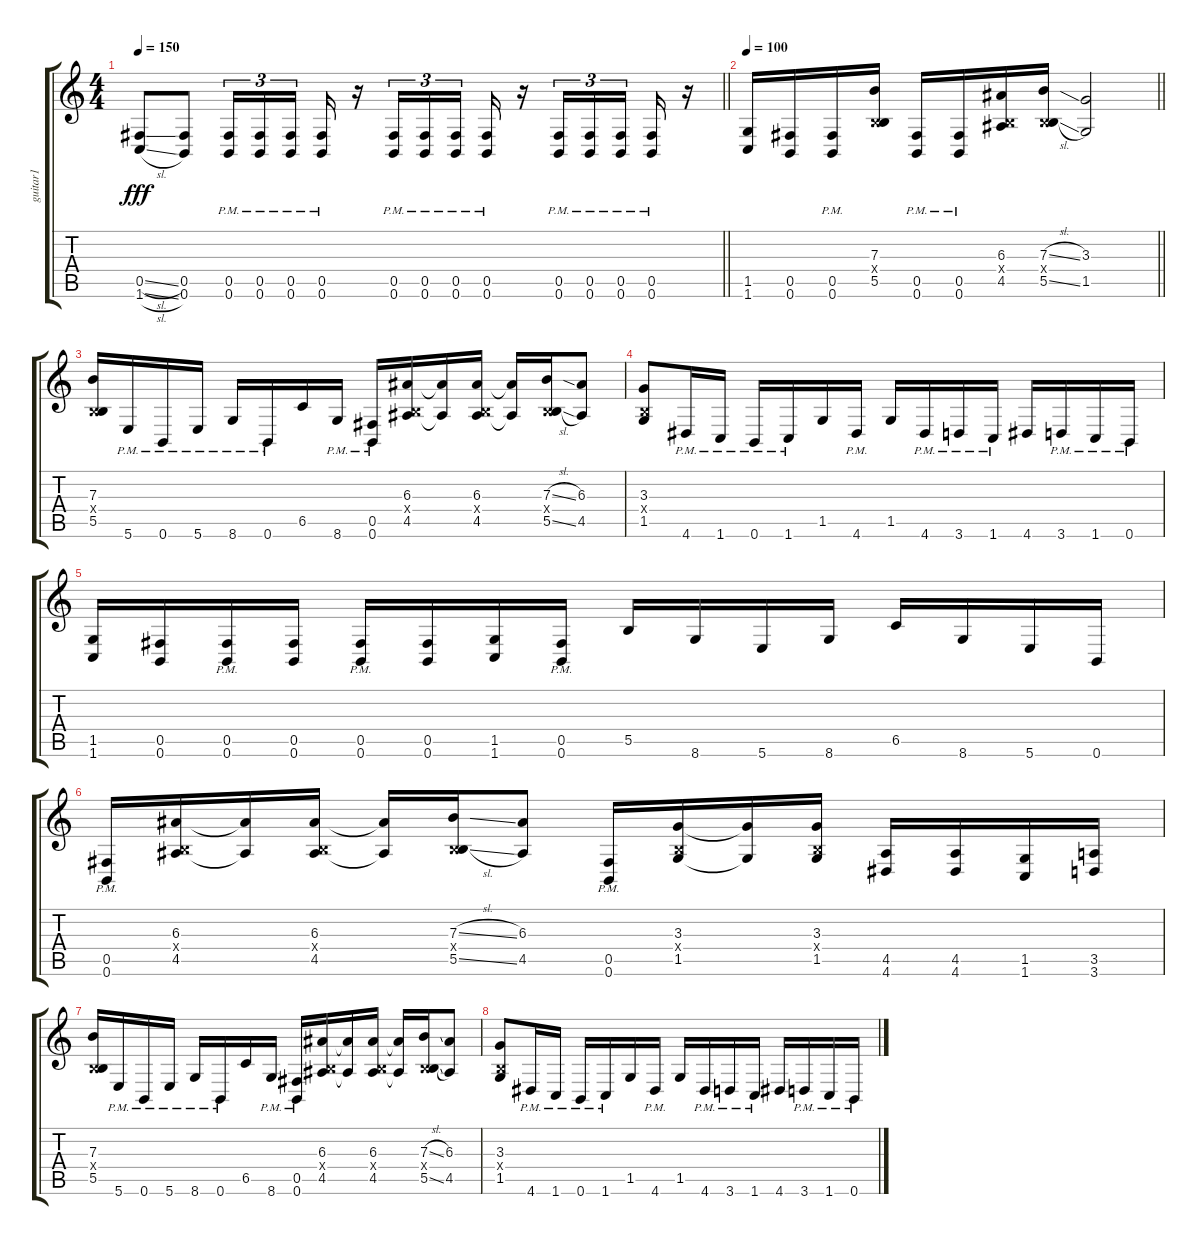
\track ("guitar1" "guitar1") {instrument distortionguitar}
\staff {score tabs}
\tuning (Db4 Ab3 E3 B2 Gb2 B1) {hide}
\ts (4 4)
\tempo 150
\clef g2
\barLineRight lightlight
\ks c
(0.5{sl} 1.6{sl}).8{dy fff} (0.5 0.6).8 (0.5{pm} 0.6{pm}).16{tu (3 2)} (0.5{pm} 0.6{pm}).16{tu (3 2)} (0.5{pm} 0.6{pm}).16{tu (3 2) beam splitsecondary} (0.5{pm} 0.6{pm}).16 r.16 (0.5{pm} 0.6{pm}).16{tu (3 2)} (0.5{pm} 0.6{pm}).16{tu (3 2)} (0.5{pm} 0.6{pm}).16{tu (3 2) beam splitsecondary} (0.5{pm} 0.6{pm}).16 r.16 (0.5{pm} 0.6{pm}).16{tu (3 2)} (0.5{pm} 0.6{pm}).16{tu (3 2)} (0.5{pm} 0.6{pm}).16{tu (3 2) beam splitsecondary} (0.5{pm} 0.6{pm}).16 r.16 |
\section ("" "")
\tempo 100
\barLineRight lightlight
(1.5 1.6).16 (0.5 0.6).16 (0.5{pm} 0.6{pm}).16 (7.3 0.4{x} 5.5).16 (0.5{pm} 0.6{pm}).16 (0.5{pm} 0.6{pm}).16 (6.3 0.4{x} 4.5).16 (7.3{sl} 0.4{x} 5.5{sl}).16 (3.3 1.5).2 |
\section ("" "")
(7.3 0.4{x} 5.5).16 5.6{pm}.16 0.6{pm}.16 5.6{pm}.16 8.6{pm}.16 0.6{pm}.16 6.5.16 8.6{pm}.16 (0.5{pm} 0.6{pm}).16 (6.3 0.4{x} 4.5).16 (6.3{t} 4.5{t}).16 (6.3 0.4{x} 4.5).16 (6.3{t} 4.5{t}).16 (7.3{sl} 0.4{x} 5.5{sl}).16 (6.3 4.5).8 |
(3.3 0.4{x} 1.5).8 4.6{pm}.16 1.6{pm}.16 0.6{pm}.16 1.6{pm}.16 1.5.16 4.6{pm}.16 1.5.16 4.6{pm}.16 3.6{pm}.16 1.6{pm}.16 4.6.16 3.6{pm}.16 1.6{pm}.16 0.6{pm}.16 |
(1.5 1.6).16 (0.5 0.6).16 (0.5{pm} 0.6{pm}).16 (0.5 0.6).16 (0.5{pm} 0.6{pm}).16 (0.5 0.6).16 (1.5 1.6).16 (0.5{pm} 0.6{pm}).16 5.5.16 8.6.16 5.6.16 8.6.16 6.5.16 8.6.16 5.6.16 0.6.16 |
(0.5{pm} 0.6{pm}).16 (6.3 0.4{x} 4.5).16 (6.3{t} 4.5{t}).16 (6.3 0.4{x} 4.5).16 (6.3{t} 4.5{t}).16 (7.3{sl} 0.4{x} 5.5{sl}).16 (6.3 4.5).8 (0.5{pm} 0.6{pm}).16 (3.3 0.4{x} 1.5).16 (3.3{t} 1.5{t}).16 (3.3 0.4{x} 1.5).16 (4.5 4.6).16 (4.5 4.6).16 (1.5 1.6).16 (3.5 3.6).16 |
(7.3 0.4{x} 5.5).16 5.6{pm}.16 0.6{pm}.16 5.6{pm}.16 8.6{pm}.16 0.6{pm}.16 6.5.16 8.6{pm}.16 (0.5{pm} 0.6{pm}).16 (6.3 0.4{x} 4.5).16 (6.3{t} 4.5{t}).16 (6.3 0.4{x} 4.5).16 (6.3{t} 4.5{t}).16 (7.3{sl} 0.4{x} 5.5{sl}).16 (6.3 4.5).8 |
(3.3 0.4{x} 1.5).8 4.6{pm}.16 1.6{pm}.16 0.6{pm}.16 1.6{pm}.16 1.5.16 4.6{pm}.16 1.5.16 4.6{pm}.16 3.6{pm}.16 1.6{pm}.16 4.6.16 3.6{pm}.16 1.6{pm}.16 0.6{pm}.16
